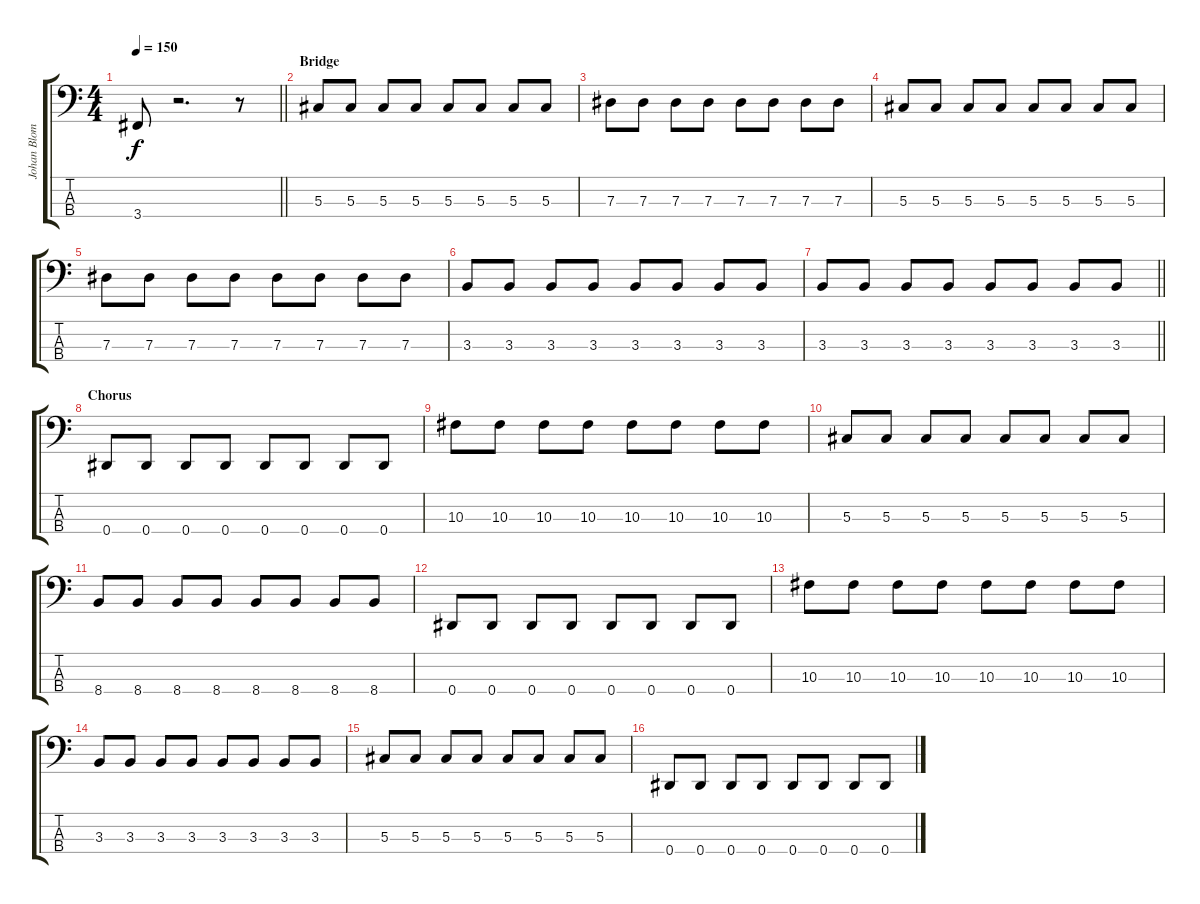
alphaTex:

\track ("Johan Blomquist" "Johan Blom") {instrument electricbassfinger}
\staff {score tabs}
\tuning (Gb2 Db2 Ab1 Eb1) {hide}
\ts (4 4)
\tempo 150
\clef f4
\barLineRight lightlight
\ks c
3.4.8{dy f} r.2{d} r.8 |
\section ("" "Bridge")
5.3.8 5.3.8 5.3.8 5.3.8 5.3.8 5.3.8 5.3.8 5.3.8 |
7.3.8 7.3.8 7.3.8 7.3.8 7.3.8 7.3.8 7.3.8 7.3.8 |
5.3.8 5.3.8 5.3.8 5.3.8 5.3.8 5.3.8 5.3.8 5.3.8 |
7.3.8 7.3.8 7.3.8 7.3.8 7.3.8 7.3.8 7.3.8 7.3.8 |
3.3.8 3.3.8 3.3.8 3.3.8 3.3.8 3.3.8 3.3.8 3.3.8 |
\barLineRight lightlight
3.3.8 3.3.8 3.3.8 3.3.8 3.3.8 3.3.8 3.3.8 3.3.8 |
\section ("" "Chorus")
0.4.8 0.4.8 0.4.8 0.4.8 0.4.8 0.4.8 0.4.8 0.4.8 |
10.3.8 10.3.8 10.3.8 10.3.8 10.3.8 10.3.8 10.3.8 10.3.8 |
5.3.8 5.3.8 5.3.8 5.3.8 5.3.8 5.3.8 5.3.8 5.3.8 |
8.4.8 8.4.8 8.4.8 8.4.8 8.4.8 8.4.8 8.4.8 8.4.8 |
0.4.8 0.4.8 0.4.8 0.4.8 0.4.8 0.4.8 0.4.8 0.4.8 |
10.3.8 10.3.8 10.3.8 10.3.8 10.3.8 10.3.8 10.3.8 10.3.8 |
3.3.8 3.3.8 3.3.8 3.3.8 3.3.8 3.3.8 3.3.8 3.3.8 |
5.3.8 5.3.8 5.3.8 5.3.8 5.3.8 5.3.8 5.3.8 5.3.8 |
0.4.8 0.4.8 0.4.8 0.4.8 0.4.8 0.4.8 0.4.8 0.4.8
